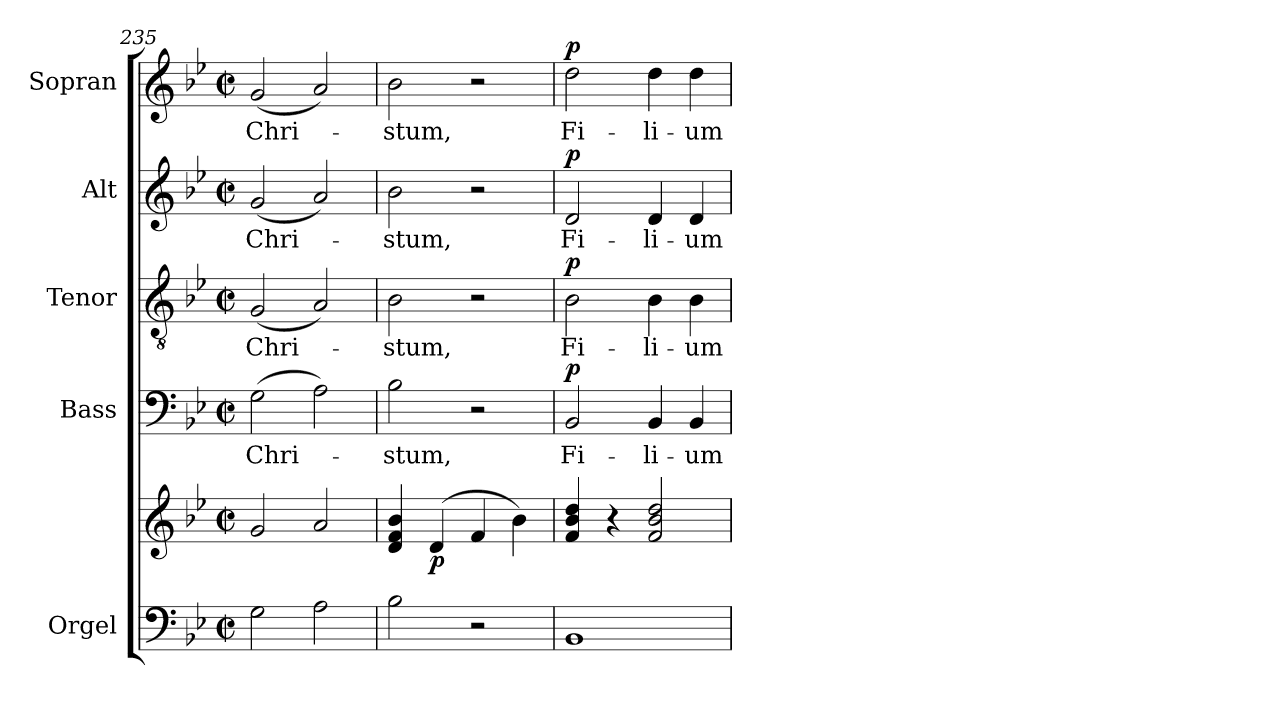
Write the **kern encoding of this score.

**kern	**kern	**dynam	**kern	**text	**dynam	**kern	**text	**dynam	**kern	**text	**dynam	**kern	**text	**dynam
*part5	*part5	*part5	*part4	*part4	*part4	*part3	*part3	*part3	*part2	*part2	*part2	*part1	*part1	*part1
*staff6	*staff5	*staff5/6	*staff4	*staff4	*staff4	*staff3	*staff3	*staff3	*staff2	*staff2	*staff2	*staff1	*staff1	*staff1
*I"Orgel	*	*	*I"Bass	*	*	*I"Tenor	*	*	*I"Alt	*	*	*I"Sopran	*	*
*I'Org.	*	*	*I'B.	*	*	*I'T.	*	*	*I'A.	*	*	*I'S.	*	*
*clefF4	*clefG2	*	*clefF4	*	*	*clefGv2	*	*	*clefG2	*	*	*clefG2	*	*
*k[b-e-]	*k[b-e-]	*	*k[b-e-]	*	*	*k[b-e-]	*	*	*k[b-e-]	*	*	*k[b-e-]	*	*
*B-:	*B-:	*	*B-:	*	*	*B-:	*	*	*B-:	*	*	*B-:	*	*
*M2/2	*M2/2	*	*M2/2	*	*	*M2/2	*	*	*M2/2	*	*	*M2/2	*	*
*met(c|)	*met(c|)	*	*met(c|)	*	*	*met(c|)	*	*	*met(c|)	*	*	*met(c|)	*	*
=235	=235	=235	=235	=235	=235	=235	=235	=235	=235	=235	=235	=235	=235	=235
!	!	!	!	!LO:LY:b	!	!	!LO:LY:b	!	!	!LO:LY:b	!	!	!LO:LY:b	!
2G\	2g/	.	(>2G\	Chri-	.	(<2G/	Chri-	.	(<2g/	Chri-	.	(<2g/	Chri-	.
2A\	2a/	.	2A\)	.	.	2A/)	.	.	2a/)	.	.	2a/)	.	.
=236	=236	=236	=236	=236	=236	=236	=236	=236	=236	=236	=236	=236	=236	=236
!	!	!	!	!LO:LY:b	!	!	!LO:LY:b	!	!	!LO:LY:b	!	!	!LO:LY:b	!
2B-\	4d/ 4f/ 4b-/	.	2B-\	-stum,	.	2B-\	-stum,	.	2b-\	-stum,	.	2b-\	-stum,	.
!	!	!LO:DY:b	!	!	!	!	!	!	!	!	!	!	!	!
.	(4d/	p	.	.	.	.	.	.	.	.	.	.	.	.
2r	4f/	.	2r	.	.	2r	.	.	2r	.	.	2r	.	.
.	4b-\)	.	.	.	.	.	.	.	.	.	.	.	.	.
=237	=237	=237	=237	=237	=237	=237	=237	=237	=237	=237	=237	=237	=237	=237
!	!	!	!	!LO:LY:b	!LO:DY:a	!	!LO:LY:b	!LO:DY:a	!	!LO:LY:b	!LO:DY:a	!	!LO:LY:b	!LO:DY:a
1BB-	4f/ 4b-/ 4dd/	.	2BB-/	Fi-	p	2B-\	Fi-	p	2d/	Fi-	p	2dd\	Fi-	p
.	4r	.	.	.	.	.	.	.	.	.	.	.	.	.
!	!	!	!	!LO:LY:b	!	!	!LO:LY:b	!	!	!LO:LY:b	!	!	!LO:LY:b	!
.	2f/ 2b-/ 2dd/	.	4BB-/	-li-	.	4B-\	-li-	.	4d/	-li-	.	4dd\	-li-	.
!	!	!	!	!LO:LY:b	!	!	!LO:LY:b	!	!	!LO:LY:b	!	!	!LO:LY:b	!
.	.	.	4BB-/	-um	.	4B-\	-um	.	4d/	-um	.	4dd\	-um	.
=	=	=	=	=	=	=	=	=	=	=	=	=	=	=
*-	*-	*-	*-	*-	*-	*-	*-	*-	*-	*-	*-	*-	*-	*-
